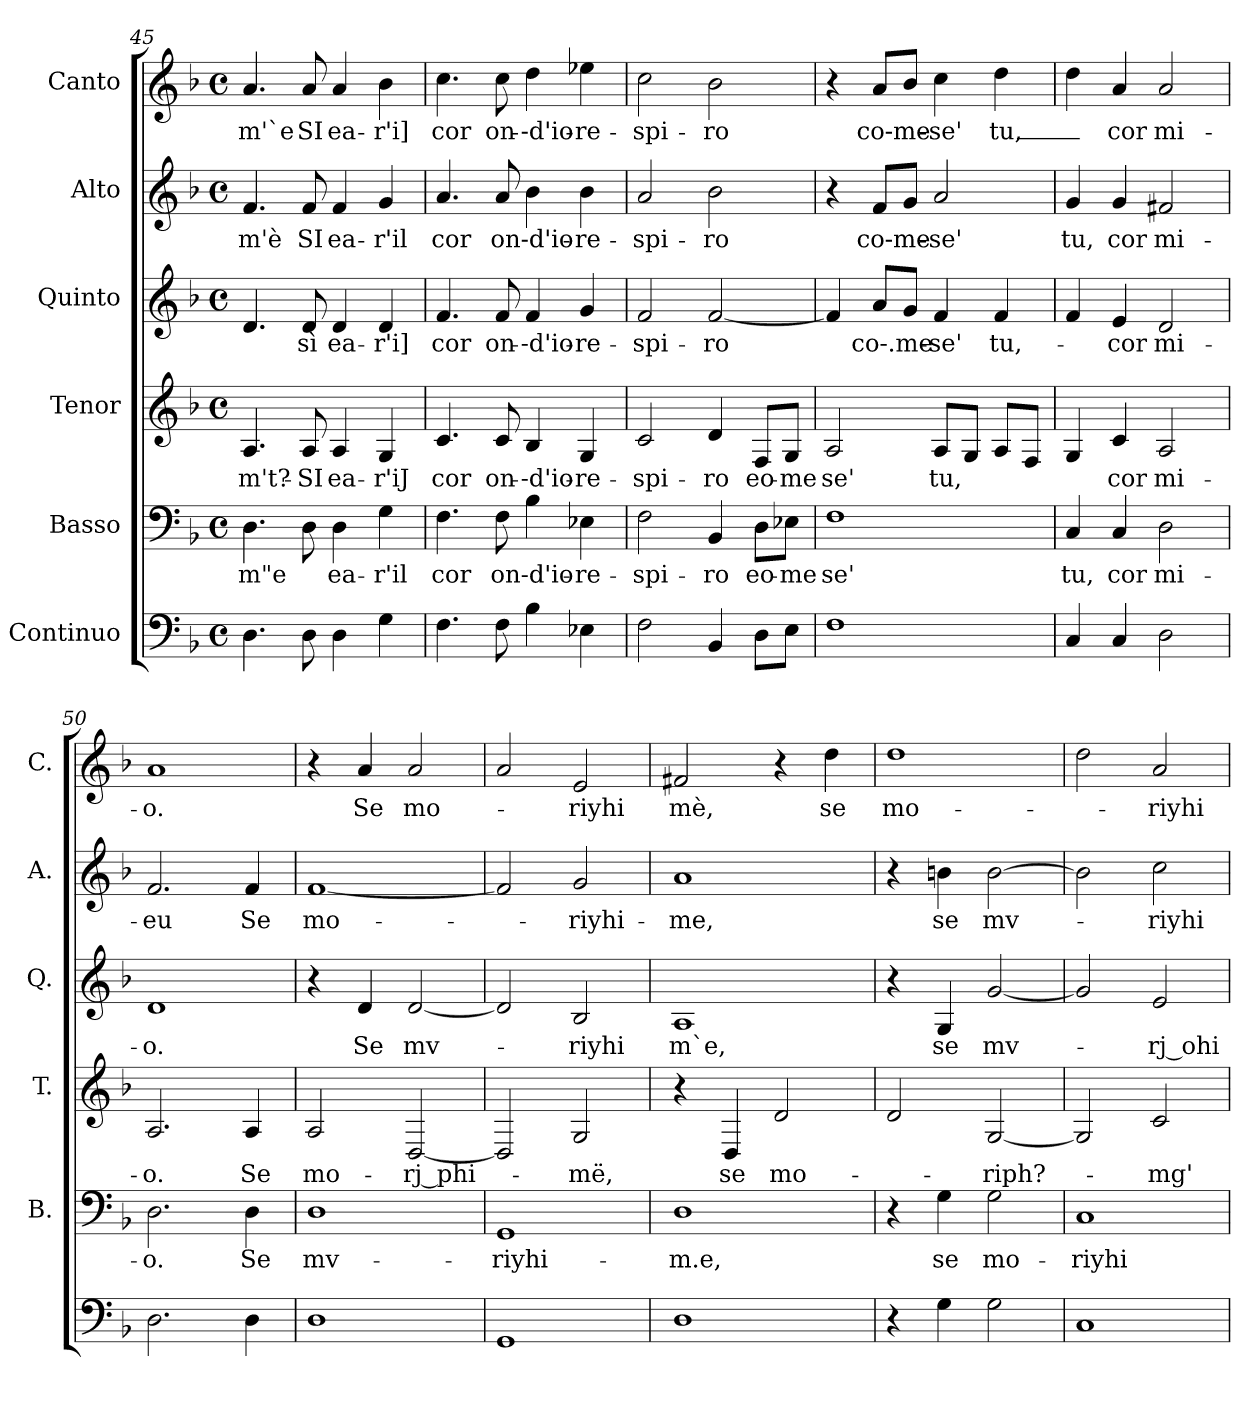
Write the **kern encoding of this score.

**kern	**kern	**text	**kern	**text	**kern	**text	**kern	**text	**kern	**text
*part6	*part5	*part5	*part4	*part4	*part3	*part3	*part2	*part2	*part1	*part1
*staff6	*staff5	*staff5	*staff4	*staff4	*staff3	*staff3	*staff2	*staff2	*staff1	*staff1
*I"Continuo	*I"Basso	*	*I"Tenor	*	*I"Quinto	*	*I"Alto	*	*I"Canto	*
*	*I'B.	*	*I'T.	*	*I'Q.	*	*I'A.	*	*I'C.	*
*clefF4	*clefF4	*	*clefG2	*	*clefG2	*	*clefG2	*	*clefG2	*
*k[b-]	*k[b-]	*	*k[b-]	*	*k[b-]	*	*k[b-]	*	*k[b-]	*
*F:	*F:	*	*F:	*	*F:	*	*F:	*	*F:	*
*M4/4	*M4/4	*	*M4/4	*	*M4/4	*	*M4/4	*	*M4/4	*
*met(c)	*met(c)	*	*met(c)	*	*met(c)	*	*met(c)	*	*met(c)	*
=45	=45	=45	=45	=45	=45	=45	=45	=45	=45	=45
!	!	!LO:LY:b	!	!LO:LY:b	!	!	!	!LO:LY:b	!	!LO:LY:b
4.D\	4.D\	-m"e	4.A/	-m't?-	4.d/	.	4.f/	-m'è	4.a/	-m'`e
!	!	!	!	!LO:LY:b	!	!LO:LY:b	!	!LO:LY:b	!	!LO:LY:b
8D\	8D\	.	8A/	-SI	8d/	-sì	8f/	-SI	8a/	-SI
!	!	!LO:LY:b	!	!LO:LY:b	!	!LO:LY:b	!	!LO:LY:b	!	!LO:LY:b
4D\	4D\	-ea-	4A/	-ea-	4d/	-ea-	4f/	-ea-	4a/	-ea-
!	!	!LO:LY:b	!	!LO:LY:b	!	!LO:LY:b	!	!LO:LY:b	!	!LO:LY:b
4G\	4G\	-r'il	4G/	-r'iJ	4d/	-r'i]	4g/	-r'il	4b-\	-r'i]
!!LO:PB:g=z
=46	=46	=46	=46	=46	=46	=46	=46	=46	=46	=46
!	!	!LO:LY:b	!	!LO:LY:b	!	!LO:LY:b	!	!LO:LY:b	!	!LO:LY:b
4.F\	4.F\	-cor	4.c/	-cor	4.f/	-cor	4.a/	-cor	4.cc\	-cor
!	!	!LO:LY:b	!	!LO:LY:b	!	!LO:LY:b	!	!LO:LY:b	!	!LO:LY:b
8F\	8F\	-on-d'io-	8c/	-on-	8f/	-on-	8a/	-on-d'io-	8cc\	-on-
!	!	!	!	!LO:LY:b	!	!LO:LY:b	!	!	!	!LO:LY:b
4B-\	4B-\	.	4B-/	--d'io-	4f/	--d'io-	4b-\	.	4dd\	--d'io-
!	!	!LO:LY:b	!	!LO:LY:b	!	!LO:LY:b	!	!LO:LY:b	!	!LO:LY:b
4E-X\	4E-X\	-re-	4G/	-re-	4g/	-re-	4b-\	-re-	4ee-X\	-re-
=47	=47	=47	=47	=47	=47	=47	=47	=47	=47	=47
!	!	!LO:LY:b	!	!LO:LY:b	!	!LO:LY:b	!	!LO:LY:b	!	!LO:LY:b
2F\	2F\	-spi-	2c/	-spi-	2f/	-spi-	2a/	-spi-	2cc\	-spi-
!	!	!LO:LY:b	!	!LO:LY:b	!	!LO:LY:b	!	!LO:LY:b	!	!LO:LY:b
4BB-/	4BB-/	-ro	4d/	-ro	[2f/	-ro	2b-\	-ro	2b-\	-ro
!	!	!LO:LY:b	!	!LO:LY:b	!	!	!	!	!	!
8D\L	8D\L	-eo--	8F/L	-eo--	.	.	.	.	.	.
!	!	!LO:LY:b	!	!LO:LY:b	!	!	!	!	!	!
8E\J	8E-X\J	-me	8G/J	-me	.	.	.	.	.	.
=48	=48	=48	=48	=48	=48	=48	=48	=48	=48	=48
!	!	!LO:LY:b	!	!LO:LY:b	!	!	!	!	!	!
1F	1F	-se'	2A/	-se'	4f/]	.	4r	.	4r	.
!	!	!	!	!	!	!LO:LY:b	!	!LO:LY:b	!	!LO:LY:b
.	.	.	.	.	8a/L	-co-.me-	8f/L	-co-me-	8a/L	-co-me-
.	.	.	.	.	8g/J	.	8g/J	.	8b-/J	.
!	!	!	!	!LO:LY:b	!	!LO:LY:b	!	!LO:LY:b	!	!LO:LY:b
.	.	.	8A/L	-tu,	4f/	-se'	2a/	-se'	4cc\	-se'
.	.	.	8G/J	.	.	.	.	.	.	.
!	!	!	!	!	!	!LO:LY:b	!	!	!	!LO:LY:b
.	.	.	8A/L	.	4f/	-tu,-	.	.	4dd\	-tu,_
.	.	.	8F/J	.	.	.	.	.	.	.
=49	=49	=49	=49	=49	=49	=49	=49	=49	=49	=49
!	!	!LO:LY:b	!	!	!	!	!	!LO:LY:b	!	!
4C/	4C/	-tu,	4G/	.	4f/	.	4g/	-tu,	4dd\	.
!	!	!LO:LY:b	!	!LO:LY:b	!	!LO:LY:b	!	!LO:LY:b	!	!LO:LY:b
4C/	4C/	-cor	4c/	-cor	4e/	-cor	4g/	-cor	4a/	-cor
!	!	!LO:LY:b	!	!LO:LY:b	!	!LO:LY:b	!	!LO:LY:b	!	!LO:LY:b
2D\	2D\	-mi-	2A/	-mi-	2d/	-mi-	2f#X/	-mi-	2a/	-mi-
=50	=50	=50	=50	=50	=50	=50	=50	=50	=50	=50
!	!	!LO:LY:b	!	!LO:LY:b	!	!LO:LY:b	!	!LO:LY:b	!	!LO:LY:b
2.D\	2.D\	-o.	2.A/	-o.	1d	-o.	2.f/	-eu	1a	-o.
!	!	!LO:LY:b	!	!LO:LY:b	!	!	!	!LO:LY:b	!	!
4D\	4D\	-Se	4A/	-Se	.	.	4f/	-Se	.	.
=51	=51	=51	=51	=51	=51	=51	=51	=51	=51	=51
!	!	!LO:LY:b	!	!LO:LY:b	!	!	!	!LO:LY:b	!	!
1D	1D	-mv-	2A/	-mo-	4r	.	[1f	-mo-	4r	.
!	!	!	!	!	!	!LO:LY:b	!	!	!	!LO:LY:b
.	.	.	.	.	4d/	-Se	.	.	4a/	-Se
!	!	!	!	!LO:LY:b	!	!LO:LY:b	!	!	!	!LO:LY:b
.	.	.	[2D/	-rj_phi-	[2d/	-mv-	.	.	2a/	-mo-
=52	=52	=52	=52	=52	=52	=52	=52	=52	=52	=52
!	!	!LO:LY:b	!	!	!	!	!	!	!	!
1GG	1GG	-riyhi-	2D/]	.	2d/]	.	2f/]	.	2a/	.
!	!	!	!	!LO:LY:b	!	!LO:LY:b	!	!LO:LY:b	!	!LO:LY:b
.	.	.	2G/	-më,	2B-/	-riyhi	2g/	-riyhi-	2e/	-riyhi
=53	=53	=53	=53	=53	=53	=53	=53	=53	=53	=53
!	!	!LO:LY:b	!	!	!	!LO:LY:b	!	!LO:LY:b	!	!LO:LY:b
1D	1D	-m.e,	4r	.	1A	-m`e,	1a	-me,	2f#X/	-mè,
!	!	!	!	!LO:LY:b	!	!	!	!	!	!
.	.	.	4D/	-se	.	.	.	.	.	.
!	!	!	!	!LO:LY:b	!	!	!	!	!	!
.	.	.	2d/	-mo-	.	.	.	.	4r	.
!	!	!	!	!	!	!	!	!	!	!LO:LY:b
.	.	.	.	.	.	.	.	.	4dd\	-se
!!LO:LB:g=z
=54	=54	=54	=54	=54	=54	=54	=54	=54	=54	=54
!	!	!	!	!	!	!	!	!	!	!LO:LY:b
4r	4r	.	2d/	.	4r	.	4r	.	1dd	-mo-
!	!	!LO:LY:b	!	!	!	!LO:LY:b	!	!LO:LY:b	!	!
4G\	4G\	-se	.	.	4G/	-se	4bn\	-se	.	.
!	!	!LO:LY:b	!	!LO:LY:b	!	!LO:LY:b	!	!LO:LY:b	!	!
2G\	2G\	-mo-	[2G/	-riph?-	[2g/	-mv-	[2b\	-mv-	.	.
=55	=55	=55	=55	=55	=55	=55	=55	=55	=55	=55
!	!	!LO:LY:b	!	!	!	!	!	!	!	!
1C	1C	-riyhi-	2G/]	.	2g/]	.	2b\]	.	2dd\	.
!	!	!	!	!LO:LY:b	!	!LO:LY:b	!	!LO:LY:b	!	!LO:LY:b
.	.	.	2c/	-mg'	2e/	-rj_ohi-	2cc\	-riyhi-	2a/	-riyhi-
=	=	=	=	=	=	=	=	=	=	=
*-	*-	*-	*-	*-	*-	*-	*-	*-	*-	*-
